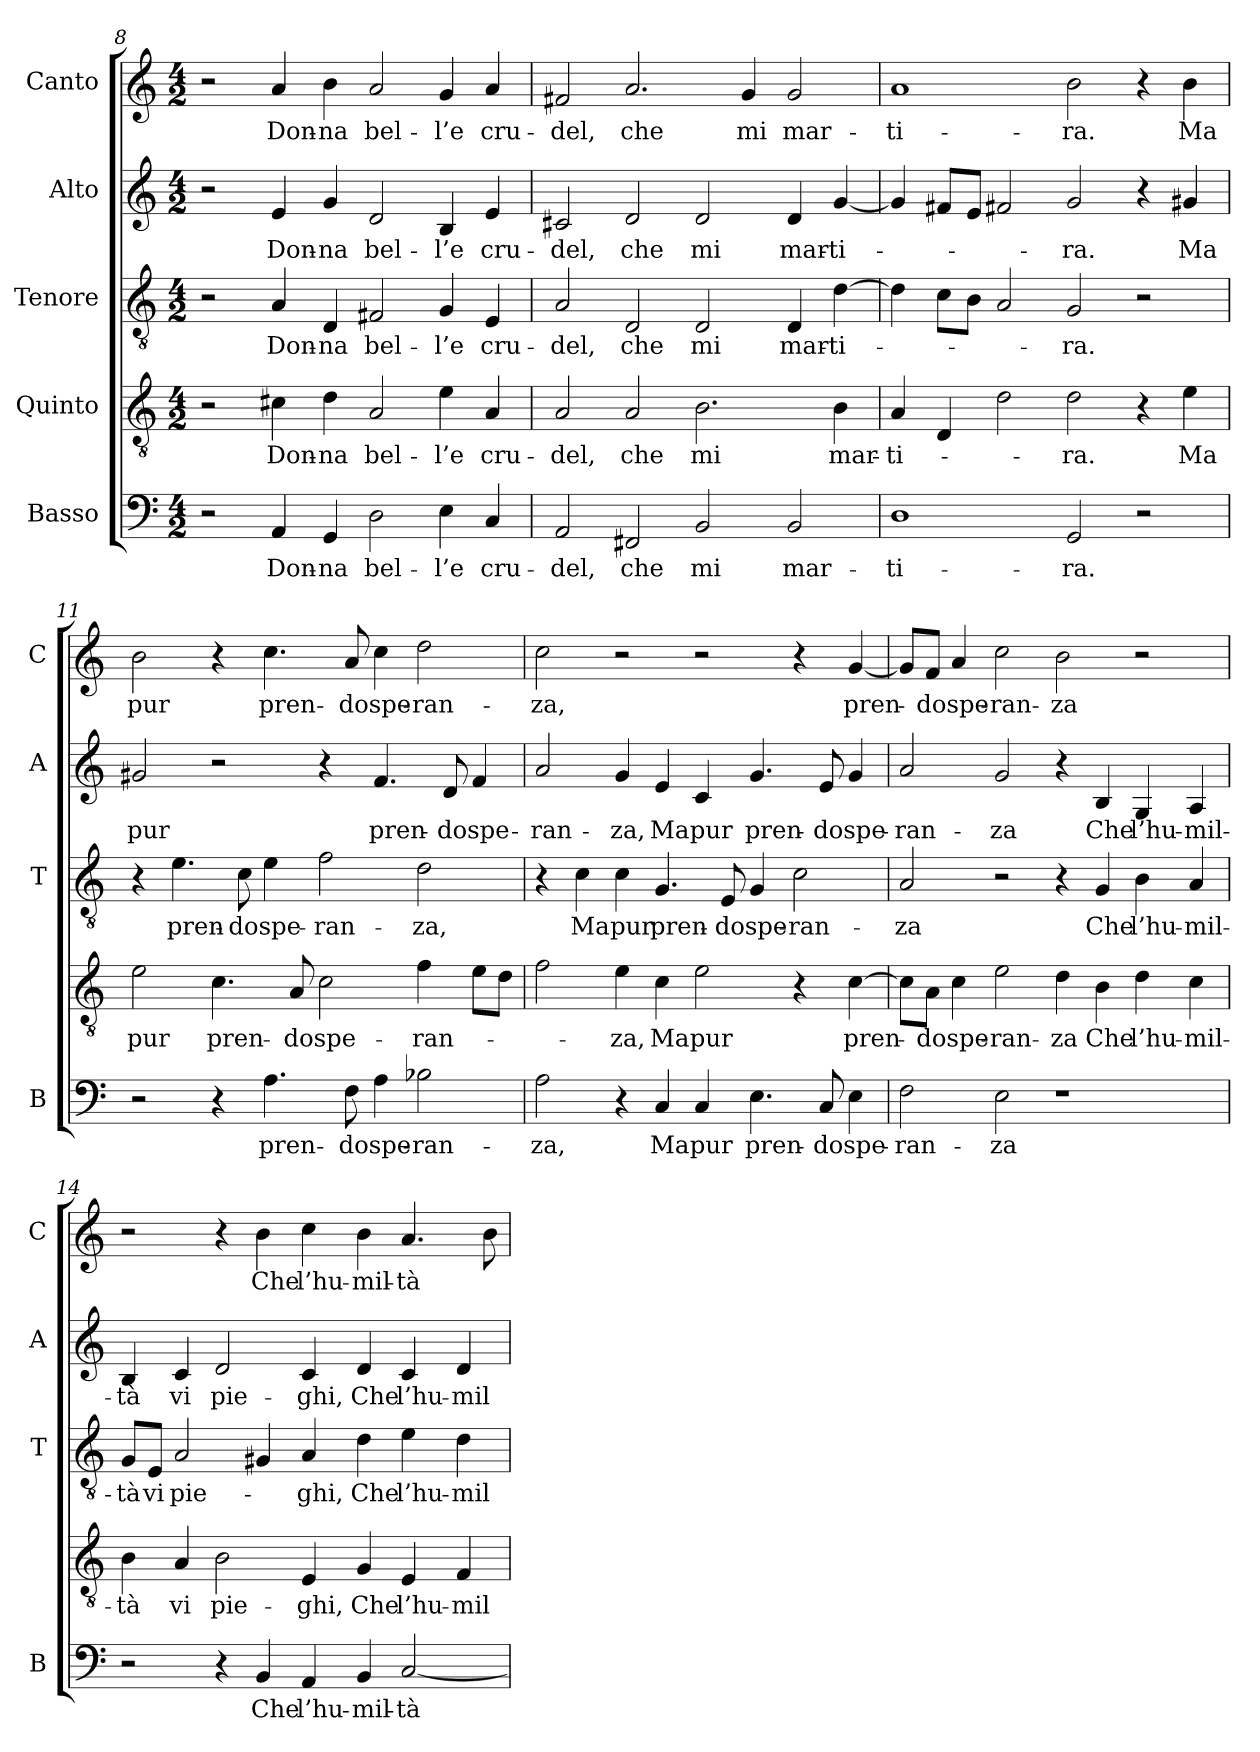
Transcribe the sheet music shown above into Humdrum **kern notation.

**kern	**text	**kern	**text	**kern	**text	**kern	**text	**kern	**text
*part5	*part5	*part4	*part4	*part3	*part3	*part2	*part2	*part1	*part1
*staff5	*staff5	*staff4	*staff4	*staff3	*staff3	*staff2	*staff2	*staff1	*staff1
*I"Basso	*	*I"Quinto	*	*I"Tenore	*	*I"Alto	*	*I"Canto	*
*I'B	*	*	*	*I'T	*	*I'A	*	*I'C	*
*clefF4	*	*clefGv2	*	*clefGv2	*	*clefG2	*	*clefG2	*
*k[]	*	*k[]	*	*k[]	*	*k[]	*	*k[]	*
*M4/2	*	*M4/2	*	*M4/2	*	*M4/2	*	*M4/2	*
=8	=8	=8	=8	=8	=8	=8	=8	=8	=8
2r	.	2r	.	2r	.	2r	.	2r	.
4AA	Don-	4c#X	Don-	4A	Don-	4e	Don-	4a	Don-
4GG	-na	4d	-na	4D	-na	4g	-na	4b	-na
2D	bel-	2A	bel-	2F#X	bel-	2d	bel-	2a	bel-
4E	-l’e	4e	-l’e	4G	-l’e	4B	-l’e	4g	-l’e
4C	cru-	4A	cru-	4E	cru-	4e	cru-	4a	cru-
=9	=9	=9	=9	=9	=9	=9	=9	=9	=9
2AA	-del,	2A	-del,	2A	-del,	2c#X	-del,	2f#X	-del,
2FF#X	che	2A	che	2D	che	2d	che	2.a	che
2BB	mi	2.B	mi	2D	mi	2d	mi	.	.
.	.	.	.	.	.	.	.	4g	mi
2BB	mar-	.	.	4D	mar-	4d	mar-	2g	mar-
.	.	4B	mar-	[4d	-ti-	[4g	-ti-	.	.
=10	=10	=10	=10	=10	=10	=10	=10	=10	=10
1D	-ti-	4A	-ti-	4d]	.	4g]	.	1a	-ti-
.	.	4D	.	8cL	.	8f#XL	.	.	.
.	.	.	.	8BJ	.	8eJ	.	.	.
.	.	2d	.	2A	.	2f#X	.	.	.
2GG	-ra.	2d	-ra.	2G	-ra.	2g	-ra.	2b	-ra.
2r	.	4r	.	2r	.	4r	.	4r	.
.	.	4e	Ma	.	.	4g#X	Ma	4b	Ma
=11	=11	=11	=11	=11	=11	=11	=11	=11	=11
2r	.	2e	pur	4r	.	2g#X	pur	2b	pur
.	.	.	.	4.e	pren-	.	.	.	.
4r	.	4.c	pren-	.	.	2r	.	4r	.
.	.	.	.	8c	-do	.	.	.	.
4.A	pren-	.	.	4e	spe-	.	.	4.cc	pren-
.	.	8A	-do	.	.	.	.	.	.
.	.	2c	spe-	2f	-ran-	4r	.	.	.
8F	-do	.	.	.	.	.	.	8a	-do
4A	spe-	.	.	.	.	4.f	pren-	4cc	spe-
2B-X	-ran-	4f	-ran-	2d	-za,	.	.	2dd	-ran-
.	.	.	.	.	.	8d	-do	.	.
.	.	8eL	.	.	.	4f	spe-	.	.
.	.	8dJ	.	.	.	.	.	.	.
=12	=12	=12	=12	=12	=12	=12	=12	=12	=12
2A	-za,	2f	.	4r	.	2a	-ran-	2cc	-za,
.	.	.	.	4c	Ma	.	.	.	.
4r	.	4e	-za,	4c	pur	4g	-za,	2r	.
4C	Ma	4c	Ma	4.G	pren-	4e	Ma	.	.
4C	pur	2e	pur	.	.	4c	pur	2r	.
.	.	.	.	8E	-do	.	.	.	.
4.E	pren-	.	.	4G	spe-	4.g	pren-	.	.
.	.	4r	.	2c	-ran-	.	.	4r	.
8C	-do	.	.	.	.	8e	-do	.	.
4E	spe-	[4c	pren-	.	.	4g	spe-	[4g	pren-
=13	=13	=13	=13	=13	=13	=13	=13	=13	=13
2F	-ran-	8cL]	.	2A	-za	2a	-ran-	8gL]	.
.	.	8AJ	-do	.	.	.	.	8fJ	-do
.	.	4c	spe-	.	.	.	.	4a	spe-
2E	-za	2e	-ran-	2r	.	2g	-za	2cc	-ran-
1r	.	4d	-za	4r	.	4r	.	2b	-za
.	.	4B	Che	4G	Che	4B	Che	.	.
.	.	4d	l’hu-	4B	l’hu-	4G	l’hu-	2r	.
.	.	4c	-mil-	4A	-mil-	4A	-mil-	.	.
=14	=14	=14	=14	=14	=14	=14	=14	=14	=14
2r	.	4B	-tà	8GL	-tà	4B	-tà	2r	.
.	.	.	.	8EJ	vi	.	.	.	.
.	.	4A	vi	2A	pie-	4c	vi	.	.
4r	.	2B	pie-	.	.	2d	pie-	4r	.
4BB	Che	.	.	4G#X	.	.	.	4b	Che
4AA	l’hu-	4E	-ghi,	4A	-ghi,	4c	-ghi,	4cc	l’hu-
4BB	-mil-	4G	Che	4d	Che	4d	Che	4b	-mil-
[2C	-tà	4E	l’hu-	4e	l’hu-	4c	l’hu-	4.a	-tà
.	.	4F	-mil-	4d	-mil-	4d	-mil-	.	.
.	.	.	.	.	.	.	.	8b	.
=	=	=	=	=	=	=	=	=	=
*-	*-	*-	*-	*-	*-	*-	*-	*-	*-
